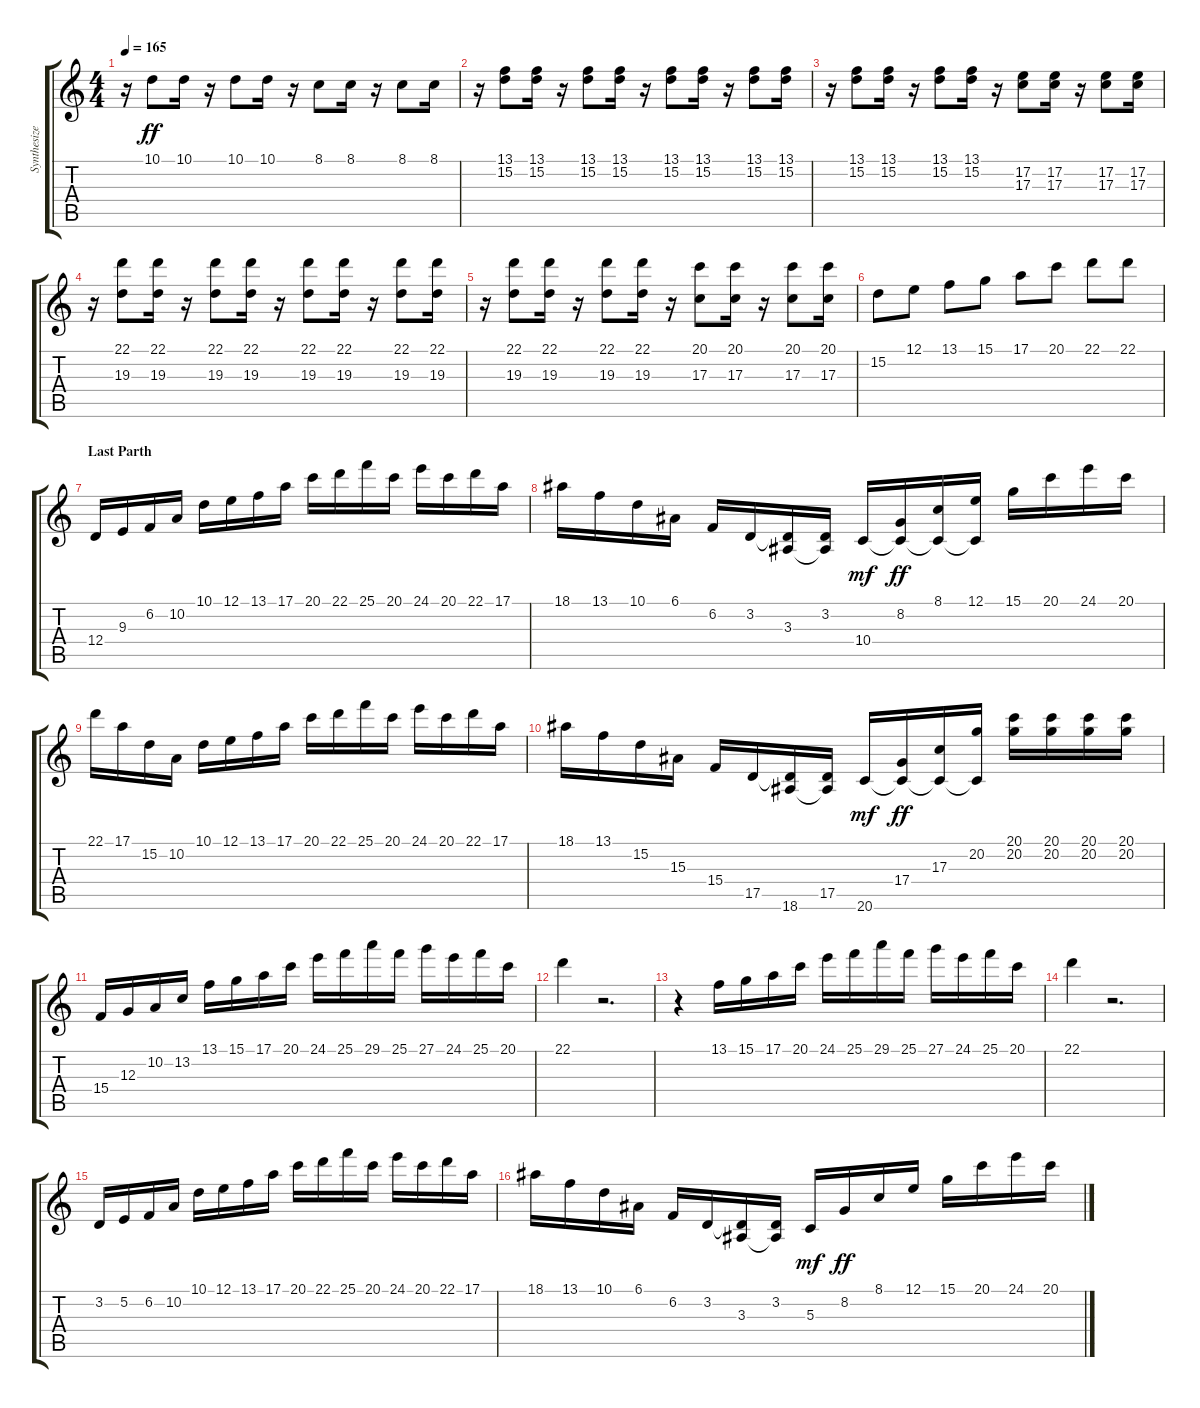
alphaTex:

\track ("Synthesizer" "Synthesize") {instrument pad6metallic}
\staff {score tabs}
\tuning (E4 B3 G3 D3 A2 E2) {hide}
\ts (4 4)
\tempo 165
\clef g2
\ks c
r.16{dy ff} 10.1.8 10.1.16 r.16 10.1.8 10.1.16 r.16 8.1.8 8.1.16 r.16 8.1.8 8.1.16 |
r.16 (13.1 15.2).8 (13.1 15.2).16 r.16 (13.1 15.2).8 (13.1 15.2).16 r.16 (13.1 15.2).8 (13.1 15.2).16 r.16 (13.1 15.2).8 (13.1 15.2).16 |
r.16 (13.1 15.2).8 (13.1 15.2).16 r.16 (13.1 15.2).8 (13.1 15.2).16 r.16 (17.2 17.3).8 (17.2 17.3).16 r.16 (17.2 17.3).8 (17.2 17.3).16 |
r.16 (22.1 19.3).8 (22.1 19.3).16 r.16 (22.1 19.3).8 (22.1 19.3).16 r.16 (22.1 19.3).8 (22.1 19.3).16 r.16 (22.1 19.3).8 (22.1 19.3).16 |
r.16 (22.1 19.3).8 (22.1 19.3).16 r.16 (22.1 19.3).8 (22.1 19.3).16 r.16 (20.1 17.3).8 (20.1 17.3).16 r.16 (20.1 17.3).8 (20.1 17.3).16 |
15.2.8 12.1.8 13.1.8 15.1.8 17.1.8 20.1.8 22.1.8 22.1.8 |
\section ("" "Last Parth")
12.4.16 9.3.16 6.2.16 10.2.16 10.1.16 12.1.16 13.1.16 17.1.16 20.1.16 22.1.16 25.1.16 20.1.16 24.1.16 20.1.16 22.1.16 17.1.16 |
18.1.16 13.1.16 10.1.16 6.1.16 6.2.16 3.2.16 (3.2{t} 3.3).16 (3.2 3.3{t}).16 10.4.16{dy mf} (8.2 10.4{t}).16{dy ff} (8.1 10.4{t}).16 (12.1 10.4{t}).16 15.1.16 20.1.16 24.1.16 20.1.16 |
22.1.16 17.1.16 15.2.16 10.2.16 10.1.16 12.1.16 13.1.16 17.1.16 20.1.16 22.1.16 25.1.16 20.1.16 24.1.16 20.1.16 22.1.16 17.1.16 |
18.1.16 13.1.16 15.2.16 15.3.16 15.4.16 17.5.16 (17.5{t} 18.6).16 (17.5 18.6{t}).16 20.6.16{dy mf} (17.4 20.6{t}).16{dy ff} (17.3 20.6{t}).16 (20.2 20.6{t}).16 (20.1 20.2).16 (20.1 20.2).16 (20.1 20.2).16 (20.1 20.2).16 |
15.4.16 12.3.16 10.2.16 13.2.16 13.1.16 15.1.16 17.1.16 20.1.16 24.1.16 25.1.16 29.1.16 25.1.16 27.1.16 24.1.16 25.1.16 20.1.16 |
22.1.4 r.2{d} |
r.4 13.1.16 15.1.16 17.1.16 20.1.16 24.1.16 25.1.16 29.1.16 25.1.16 27.1.16 24.1.16 25.1.16 20.1.16 |
22.1.4 r.2{d} |
3.2.16 5.2.16 6.2.16 10.2.16 10.1.16 12.1.16 13.1.16 17.1.16 20.1.16 22.1.16 25.1.16 20.1.16 24.1.16 20.1.16 22.1.16 17.1.16 |
18.1.16 13.1.16 10.1.16 6.1.16 6.2.16 3.2.16 (3.2{t} 3.3).16 (3.2 3.3{t}).16 5.3.16{dy mf} 8.2.16{dy ff} 8.1.16 12.1.16 15.1.16 20.1.16 24.1.16 20.1.16
